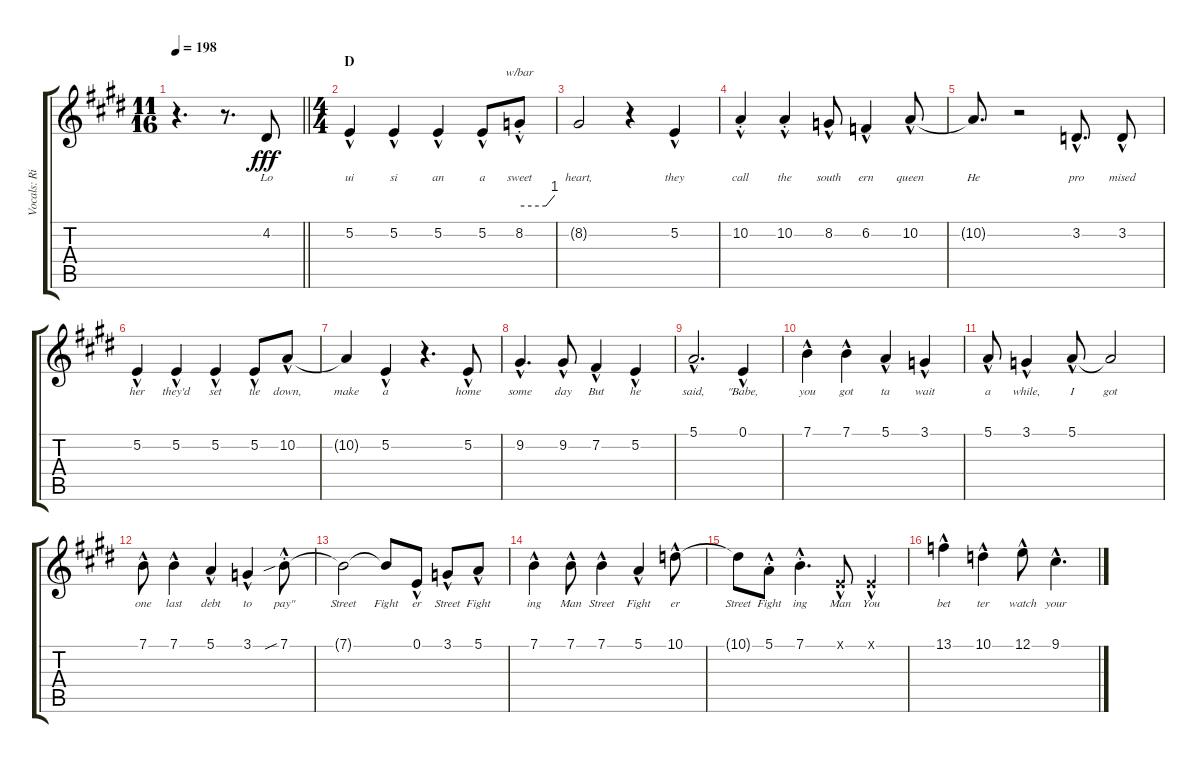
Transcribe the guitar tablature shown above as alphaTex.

\track ("Vocals: Rik" "Vocals: Ri") {instrument lead2sawtooth}
\staff {score tabs}
\tuning (E4 B3 G3 D3 A2 E2) {hide}
\ts (11 16)
\tempo 198
\clef g2
\barLineRight lightlight
\ks e
r.4{d dy fff} r.8{d} 4.2.8{lyrics (0 "Lo") lyrics (1 "") lyrics (2 "") lyrics (3 "") lyrics (4 "")} |
\ts (4 4)
\section ("" "D")
5.2{hac}.4{lyrics (0 "ui") lyrics (1 "") lyrics (2 "") lyrics (3 "") lyrics (4 "")} 5.2{hac}.4{lyrics (0 "si") lyrics (1 "") lyrics (2 "") lyrics (3 "") lyrics (4 "")} 5.2{hac}.4{lyrics (0 "an") lyrics (1 "") lyrics (2 "") lyrics (3 "") lyrics (4 "")} 5.2{hac}.8{lyrics (0 "a") lyrics (1 "") lyrics (2 "") lyrics (3 "") lyrics (4 "")} 8.2{hac st}.8{tbe (custom default 0 0 45 0 60 4) lyrics (0 "sweet") lyrics (1 "") lyrics (2 "") lyrics (3 "") lyrics (4 "")} |
8.2{t}.2{lyrics (0 "heart,") lyrics (1 "") lyrics (2 "") lyrics (3 "") lyrics (4 "")} r.4 5.2{hac}.4{lyrics (0 "they") lyrics (1 "") lyrics (2 "") lyrics (3 "") lyrics (4 "")} |
10.2{hac st}.4{lyrics (0 "call") lyrics (1 "") lyrics (2 "") lyrics (3 "") lyrics (4 "")} 10.2{hac st}.4{lyrics (0 "the") lyrics (1 "") lyrics (2 "") lyrics (3 "") lyrics (4 "")} 8.2{hac}.8{lyrics (0 "south") lyrics (1 "") lyrics (2 "") lyrics (3 "") lyrics (4 "")} 6.2{hac}.4{lyrics (0 "ern") lyrics (1 "") lyrics (2 "") lyrics (3 "") lyrics (4 "")} 10.2{hac}.8{lyrics (0 "queen") lyrics (1 "") lyrics (2 "") lyrics (3 "") lyrics (4 "")} |
10.2{t}.8{d lyrics (0 "He") lyrics (1 "") lyrics (2 "") lyrics (3 "") lyrics (4 "")} r.2 3.2{hac}.8{d lyrics (0 "pro") lyrics (1 "") lyrics (2 "") lyrics (3 "") lyrics (4 "")} 3.2{hac}.8{lyrics (0 "mised") lyrics (1 "") lyrics (2 "") lyrics (3 "") lyrics (4 "")} |
5.2{hac}.4{lyrics (0 "her") lyrics (1 "") lyrics (2 "") lyrics (3 "") lyrics (4 "")} 5.2{hac}.4{lyrics (0 "they'd") lyrics (1 "") lyrics (2 "") lyrics (3 "") lyrics (4 "")} 5.2{hac}.4{lyrics (0 "set") lyrics (1 "") lyrics (2 "") lyrics (3 "") lyrics (4 "")} 5.2{hac}.8{lyrics (0 "tle") lyrics (1 "") lyrics (2 "") lyrics (3 "") lyrics (4 "")} 10.2{hac}.8{lyrics (0 "down,") lyrics (1 "") lyrics (2 "") lyrics (3 "") lyrics (4 "")} |
10.2{t}.4{lyrics (0 "make") lyrics (1 "") lyrics (2 "") lyrics (3 "") lyrics (4 "")} 5.2{hac}.4{lyrics (0 "a") lyrics (1 "") lyrics (2 "") lyrics (3 "") lyrics (4 "")} r.4{d} 5.2{hac}.8{lyrics (0 "home") lyrics (1 "") lyrics (2 "") lyrics (3 "") lyrics (4 "")} |
9.2{hac}.4{d lyrics (0 "some") lyrics (1 "") lyrics (2 "") lyrics (3 "") lyrics (4 "")} 9.2{hac}.8{lyrics (0 "day") lyrics (1 "") lyrics (2 "") lyrics (3 "") lyrics (4 "")} 7.2{hac}.4{lyrics (0 "But") lyrics (1 "") lyrics (2 "") lyrics (3 "") lyrics (4 "")} 5.2{hac}.4{lyrics (0 "he") lyrics (1 "") lyrics (2 "") lyrics (3 "") lyrics (4 "")} |
5.1{hac}.2{d lyrics (0 "said,") lyrics (1 "") lyrics (2 "") lyrics (3 "") lyrics (4 "")} 0.1{hac}.4{lyrics (0 "\"Babe,") lyrics (1 "") lyrics (2 "") lyrics (3 "") lyrics (4 "")} |
7.1{hac}.4{lyrics (0 "you") lyrics (1 "") lyrics (2 "") lyrics (3 "") lyrics (4 "")} 7.1{hac}.4{lyrics (0 "got") lyrics (1 "") lyrics (2 "") lyrics (3 "") lyrics (4 "")} 5.1{hac}.4{lyrics (0 "ta") lyrics (1 "") lyrics (2 "") lyrics (3 "") lyrics (4 "")} 3.1{hac}.4{lyrics (0 "wait") lyrics (1 "") lyrics (2 "") lyrics (3 "") lyrics (4 "")} |
5.1{hac}.8{lyrics (0 "a") lyrics (1 "") lyrics (2 "") lyrics (3 "") lyrics (4 "")} 3.1{hac}.4{lyrics (0 "while,") lyrics (1 "") lyrics (2 "") lyrics (3 "") lyrics (4 "")} 5.1{hac}.8{lyrics (0 "I") lyrics (1 "") lyrics (2 "") lyrics (3 "") lyrics (4 "")} 5.1{t}.2{lyrics (0 "got") lyrics (1 "") lyrics (2 "") lyrics (3 "") lyrics (4 "")} |
7.1{hac}.8{lyrics (0 "one") lyrics (1 "") lyrics (2 "") lyrics (3 "") lyrics (4 "")} 7.1{hac}.4{lyrics (0 "last") lyrics (1 "") lyrics (2 "") lyrics (3 "") lyrics (4 "")} 5.1{hac}.4{lyrics (0 "debt") lyrics (1 "") lyrics (2 "") lyrics (3 "") lyrics (4 "")} 3.1{hac}.4{lyrics (0 "to") lyrics (1 "") lyrics (2 "") lyrics (3 "") lyrics (4 "")} 7.1{sib hac st}.8{lyrics (0 "pay\"") lyrics (1 "") lyrics (2 "") lyrics (3 "") lyrics (4 "")} |
7.1{t}.2{lyrics (0 "Street") lyrics (1 "") lyrics (2 "") lyrics (3 "") lyrics (4 "")} 7.1{t}.8{lyrics (0 "Fight") lyrics (1 "") lyrics (2 "") lyrics (3 "") lyrics (4 "")} 0.1{hac}.8{lyrics (0 "er") lyrics (1 "") lyrics (2 "") lyrics (3 "") lyrics (4 "")} 3.1{hac}.8{lyrics (0 "Street") lyrics (1 "") lyrics (2 "") lyrics (3 "") lyrics (4 "")} 5.1{hac}.8{lyrics (0 "Fight") lyrics (1 "") lyrics (2 "") lyrics (3 "") lyrics (4 "")} |
7.1{hac}.4{lyrics (0 "ing") lyrics (1 "") lyrics (2 "") lyrics (3 "") lyrics (4 "")} 7.1{hac}.8{lyrics (0 "Man") lyrics (1 "") lyrics (2 "") lyrics (3 "") lyrics (4 "")} 7.1{hac}.4{lyrics (0 "Street") lyrics (1 "") lyrics (2 "") lyrics (3 "") lyrics (4 "")} 5.1{hac}.4{lyrics (0 "Fight") lyrics (1 "") lyrics (2 "") lyrics (3 "") lyrics (4 "")} 10.1{hac}.8{lyrics (0 "er") lyrics (1 "") lyrics (2 "") lyrics (3 "") lyrics (4 "")} |
10.1{t}.8{lyrics (0 "Street") lyrics (1 "") lyrics (2 "") lyrics (3 "") lyrics (4 "")} 5.1{hac st}.8{lyrics (0 "Fight") lyrics (1 "") lyrics (2 "") lyrics (3 "") lyrics (4 "")} 7.1{hac st}.4{d lyrics (0 "ing") lyrics (1 "") lyrics (2 "") lyrics (3 "") lyrics (4 "")} 0.1{hac x}.8{lyrics (0 "Man") lyrics (1 "") lyrics (2 "") lyrics (3 "") lyrics (4 "")} 0.1{hac x}.4{lyrics (0 "You") lyrics (1 "") lyrics (2 "") lyrics (3 "") lyrics (4 "")} |
13.1{hac}.4{lyrics (0 "bet") lyrics (1 "") lyrics (2 "") lyrics (3 "") lyrics (4 "")} 10.1{hac}.4{lyrics (0 "ter") lyrics (1 "") lyrics (2 "") lyrics (3 "") lyrics (4 "")} 12.1{hac}.8{lyrics (0 "watch") lyrics (1 "") lyrics (2 "") lyrics (3 "") lyrics (4 "")} 9.1{hac}.4{d lyrics (0 "your") lyrics (1 "") lyrics (2 "") lyrics (3 "") lyrics (4 "")}
